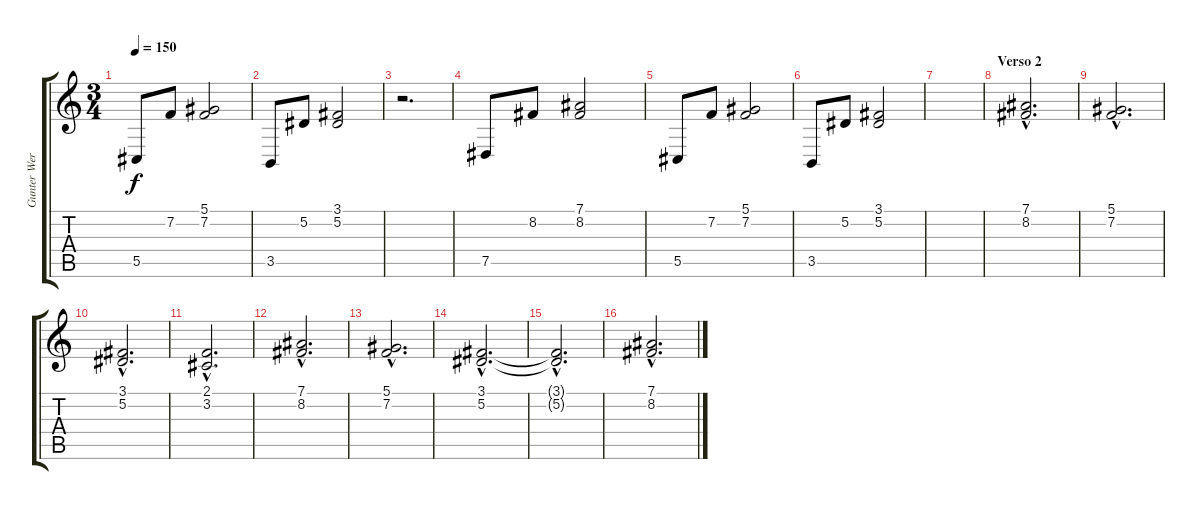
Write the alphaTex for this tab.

\track ("Gunter Werno" "Gunter Wer") {instrument brightacousticpiano}
\staff {score tabs}
\tuning (Eb4 Bb3 Gb3 Db3 Ab2 Eb2) {hide}
\ts (3 4)
\tempo 150
\clef g2
\ks c
5.5.8{dy f} 7.2.8 (5.1 7.2).2 |
3.5.8 5.2.8 (3.1 5.2).2 |
r.2{d} |
7.5.8 8.2.8 (7.1 8.2).2 |
5.5.8 7.2.8 (5.1 7.2).2 |
3.5.8 5.2.8 (3.1 5.2).2 |
|
\section ("" "Verso 2")
(7.1{hac} 8.2{hac}).2{d volume 8 instrument stringensemble1} |
(5.1{hac} 7.2{hac}).2{d} |
(3.1{hac} 5.2{hac}).2{d} |
(2.1{hac} 3.2{hac}).2{d} |
(7.1{hac} 8.2{hac}).2{d volume 8 instrument stringensemble1} |
(5.1{hac} 7.2{hac}).2{d} |
(3.1{hac} 5.2{hac}).2{d} |
(3.1{hac t} 5.2{hac t}).2{d} |
(7.1{hac} 8.2{hac}).2{d volume 8 instrument stringensemble1}
